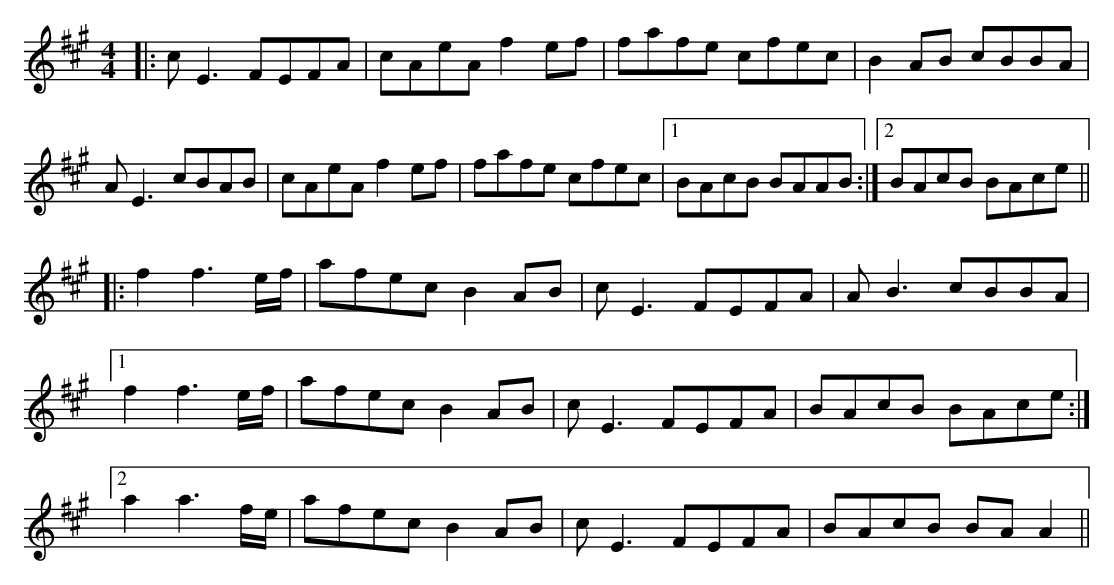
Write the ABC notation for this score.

X:1
M:4/4
K:A
|:cE3 FEFA|cAeA f2ef|fafe cfec|B2AB cBBA|
AE3 cBAB|cAeA f2ef|fafe cfec|1 BAcB BAAB:|2 BAcB BAce||
|:f2 f3e/f/|afec B2AB|cE3 FEFA|AB3 cBBA|
[1f2 f3e/f/|afec B2AB|cE3 FEFA|BAcB BAce:|
[2a2 a3f/e/|afec B2AB|cE3 FEFA|BAcB BA A2||
